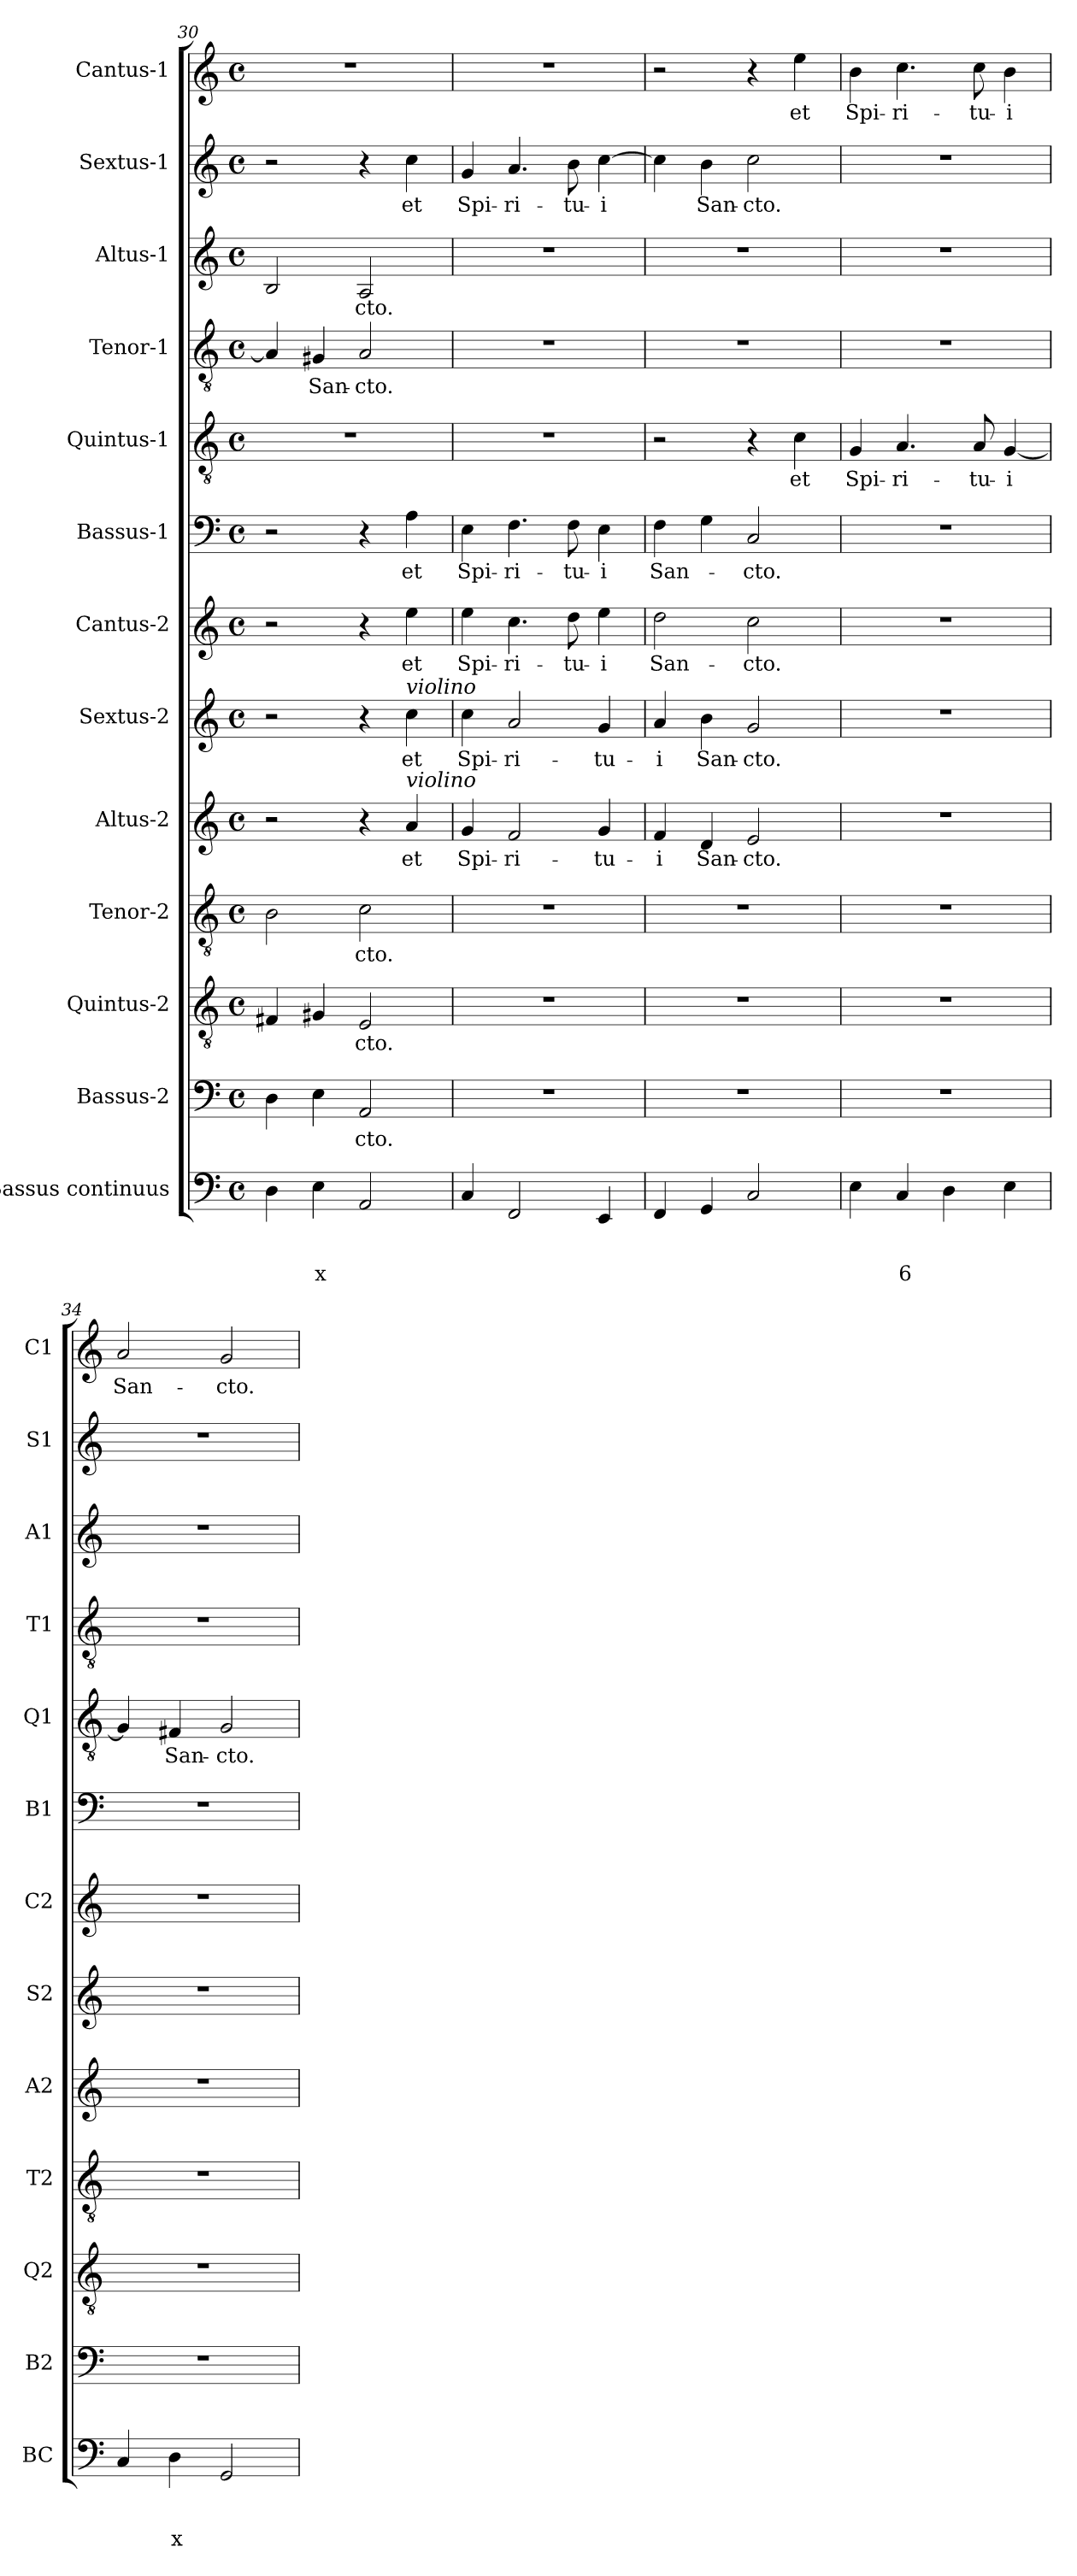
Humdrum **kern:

**kern	**text	**text	**text	**kern	**text	**kern	**text	**kern	**text	**kern	**text	**kern	**text	**kern	**text	**kern	**text	**kern	**text	**kern	**text	**kern	**text	**kern	**text	**kern	**text
*part13	*part13	*part13	*part13	*part12	*part12	*part11	*part11	*part10	*part10	*part9	*part9	*part8	*part8	*part7	*part7	*part6	*part6	*part5	*part5	*part4	*part4	*part3	*part3	*part2	*part2	*part1	*part1
*staff13	*staff13	*staff13	*staff13	*staff12	*staff12	*staff11	*staff11	*staff10	*staff10	*staff9	*staff9	*staff8	*staff8	*staff7	*staff7	*staff6	*staff6	*staff5	*staff5	*staff4	*staff4	*staff3	*staff3	*staff2	*staff2	*staff1	*staff1
*I"Bassus continuus	*	*	*	*I"Bassus-2	*	*I"Quintus-2	*	*I"Tenor-2	*	*I"Altus-2	*	*I"Sextus-2	*	*I"Cantus-2	*	*I"Bassus-1	*	*I"Quintus-1	*	*I"Tenor-1	*	*I"Altus-1	*	*I"Sextus-1	*	*I"Cantus-1	*
*I'BC	*	*	*	*I'B2	*	*I'Q2	*	*I'T2	*	*I'A2	*	*I'S2	*	*I'C2	*	*I'B1	*	*I'Q1	*	*I'T1	*	*I'A1	*	*I'S1	*	*I'C1	*
*clefF4	*	*	*	*clefF4	*	*clefGv2	*	*clefGv2	*	*clefG2	*	*clefG2	*	*clefG2	*	*clefF4	*	*clefGv2	*	*clefGv2	*	*clefG2	*	*clefG2	*	*clefG2	*
*k[]	*	*	*	*k[]	*	*k[]	*	*k[]	*	*k[]	*	*k[]	*	*k[]	*	*k[]	*	*k[]	*	*k[]	*	*k[]	*	*k[]	*	*k[]	*
*C:	*	*	*	*C:	*	*C:	*	*C:	*	*C:	*	*C:	*	*C:	*	*C:	*	*C:	*	*C:	*	*C:	*	*C:	*	*C:	*
*M4/4	*	*	*	*M4/4	*	*M4/4	*	*M4/4	*	*M4/4	*	*M4/4	*	*M4/4	*	*M4/4	*	*M4/4	*	*M4/4	*	*M4/4	*	*M4/4	*	*M4/4	*
*met(c)	*	*	*	*met(c)	*	*met(c)	*	*met(c)	*	*met(c)	*	*met(c)	*	*met(c)	*	*met(c)	*	*met(c)	*	*met(c)	*	*met(c)	*	*met(c)	*	*met(c)	*
=30	=30	=30	=30	=30	=30	=30	=30	=30	=30	=30	=30	=30	=30	=30	=30	=30	=30	=30	=30	=30	=30	=30	=30	=30	=30	=30	=30
4D\	.	.	.	4D\	.	4F#X/	.	2B\	.	2r	.	2r	.	2r	.	2r	.	1r	.	4A/]	.	2B/	.	2r	.	1r	.
!	!	!	!LO:LY:b	!	!	!	!	!	!	!	!	!	!	!	!	!	!	!	!	!	!LO:LY:b	!	!	!	!	!	!
4E\	.	.	x	4E\	.	4G#X/	.	.	.	.	.	.	.	.	.	.	.	.	.	4G#X/	San-	.	.	.	.	.	.
!	!	!	!	!	!LO:LY:b	!	!LO:LY:b	!	!LO:LY:b	!	!	!	!	!	!	!	!	!	!	!	!LO:LY:b	!	!LO:LY:b	!	!	!	!
2AA/	.	.	.	2AA/	-cto.	2E/	-cto.	2c\	-cto.	4r	.	4r	.	4r	.	4r	.	.	.	2A/	-cto.	2A/	-cto.	4r	.	.	.
!	!	!	!	!	!	!	!	!	!	!	!	!LO:TX:a:i:t=violino	!	!	!	!	!	!	!	!	!	!	!	!	!	!	!
!	!	!	!	!	!	!	!	!	!	!LO:TX:a:i:t=violino	!	!	!	!	!	!	!	!	!	!	!	!	!	!	!	!	!
!	!	!	!	!	!	!	!	!	!	!	!LO:LY:b	!	!LO:LY:b	!	!LO:LY:b	!	!LO:LY:b	!	!	!	!	!	!	!	!LO:LY:b	!	!
.	.	.	.	.	.	.	.	.	.	4a/	et	4cc\	et	4ee\	et	4A\	et	.	.	.	.	.	.	4cc\	et	.	.
=31	=31	=31	=31	=31	=31	=31	=31	=31	=31	=31	=31	=31	=31	=31	=31	=31	=31	=31	=31	=31	=31	=31	=31	=31	=31	=31	=31
!	!	!	!	!	!	!	!	!	!	!	!LO:LY:b	!	!LO:LY:b	!	!LO:LY:b	!	!LO:LY:b	!	!	!	!	!	!	!	!LO:LY:b	!	!
4C/	.	.	.	1r	.	1r	.	1r	.	4g/	Spi-	4cc\	Spi-	4ee\	Spi-	4E\	Spi-	1r	.	1r	.	1r	.	4g/	Spi-	1r	.
!	!	!	!	!	!	!	!	!	!	!	!LO:LY:b	!	!LO:LY:b	!	!LO:LY:b	!	!LO:LY:b	!	!	!	!	!	!	!	!LO:LY:b	!	!
2FF/	.	.	.	.	.	.	.	.	.	2f/	-ri-	2a/	-ri-	4.cc\	-ri-	4.F\	-ri-	.	.	.	.	.	.	4.a/	-ri-	.	.
!	!	!	!	!	!	!	!	!	!	!	!	!	!	!	!LO:LY:b	!	!LO:LY:b	!	!	!	!	!	!	!	!LO:LY:b	!	!
.	.	.	.	.	.	.	.	.	.	.	.	.	.	8dd\	-tu-	8F\	-tu-	.	.	.	.	.	.	8b\	-tu-	.	.
!	!	!	!	!	!	!	!	!	!	!	!LO:LY:b	!	!LO:LY:b	!	!LO:LY:b	!	!LO:LY:b	!	!	!	!	!	!	!	!LO:LY:b	!	!
4EE/	.	.	.	.	.	.	.	.	.	4g/	-tu-	4g/	-tu-	4ee\	-i	4E\	-i	.	.	.	.	.	.	[4cc\	-i	.	.
!!LO:PB:g=z
=32	=32	=32	=32	=32	=32	=32	=32	=32	=32	=32	=32	=32	=32	=32	=32	=32	=32	=32	=32	=32	=32	=32	=32	=32	=32	=32	=32
!	!	!	!	!	!	!	!	!	!	!	!LO:LY:b	!	!LO:LY:b	!	!LO:LY:b	!	!LO:LY:b	!	!	!	!	!	!	!	!	!	!
4FF/	.	.	.	1r	.	1r	.	1r	.	4f/	-i	4a/	-i	2dd\	San-	4F\	San-	2r	.	1r	.	1r	.	4cc\]	.	2r	.
!	!	!	!	!	!	!	!	!	!	!	!LO:LY:b	!	!LO:LY:b	!	!	!	!	!	!	!	!	!	!	!	!LO:LY:b	!	!
4GG/	.	.	.	.	.	.	.	.	.	4d/	San-	4b\	San-	.	.	4G\	.	.	.	.	.	.	.	4b\	San-	.	.
!	!	!	!	!	!	!	!	!	!	!	!LO:LY:b	!	!LO:LY:b	!	!LO:LY:b	!	!LO:LY:b	!	!	!	!	!	!	!	!LO:LY:b	!	!
2C/	.	.	.	.	.	.	.	.	.	2e/	-cto.	2g/	-cto.	2cc\	-cto.	2C/	-cto.	4r	.	.	.	.	.	2cc\	-cto.	4r	.
!	!	!	!	!	!	!	!	!	!	!	!	!	!	!	!	!	!	!	!LO:LY:b	!	!	!	!	!	!	!	!LO:LY:b
.	.	.	.	.	.	.	.	.	.	.	.	.	.	.	.	.	.	4c\	et	.	.	.	.	.	.	4ee\	et
=33	=33	=33	=33	=33	=33	=33	=33	=33	=33	=33	=33	=33	=33	=33	=33	=33	=33	=33	=33	=33	=33	=33	=33	=33	=33	=33	=33
!	!	!	!	!	!	!	!	!	!	!	!	!	!	!	!	!	!	!	!LO:LY:b	!	!	!	!	!	!	!	!LO:LY:b
4E\	.	.	.	1r	.	1r	.	1r	.	1r	.	1r	.	1r	.	1r	.	4G/	Spi-	1r	.	1r	.	1r	.	4b\	Spi-
!	!	!	!LO:LY:b	!	!	!	!	!	!	!	!	!	!	!	!	!	!	!	!LO:LY:b	!	!	!	!	!	!	!	!LO:LY:b
4C/	.	.	6	.	.	.	.	.	.	.	.	.	.	.	.	.	.	4.A/	-ri-	.	.	.	.	.	.	4.cc\	-ri-
4D\	.	.	.	.	.	.	.	.	.	.	.	.	.	.	.	.	.	.	.	.	.	.	.	.	.	.	.
!	!	!	!	!	!	!	!	!	!	!	!	!	!	!	!	!	!	!	!LO:LY:b	!	!	!	!	!	!	!	!LO:LY:b
.	.	.	.	.	.	.	.	.	.	.	.	.	.	.	.	.	.	8A/	-tu-	.	.	.	.	.	.	8cc\	-tu-
!	!	!	!	!	!	!	!	!	!	!	!	!	!	!	!	!	!	!	!LO:LY:b	!	!	!	!	!	!	!	!LO:LY:b
4E\	.	.	.	.	.	.	.	.	.	.	.	.	.	.	.	.	.	[4G/	-i	.	.	.	.	.	.	4b\	-i
=34	=34	=34	=34	=34	=34	=34	=34	=34	=34	=34	=34	=34	=34	=34	=34	=34	=34	=34	=34	=34	=34	=34	=34	=34	=34	=34	=34
!	!	!	!	!	!	!	!	!	!	!	!	!	!	!	!	!	!	!	!	!	!	!	!	!	!	!	!LO:LY:b
4C/	.	.	.	1r	.	1r	.	1r	.	1r	.	1r	.	1r	.	1r	.	4G/]	.	1r	.	1r	.	1r	.	2a/	San-
!	!	!	!LO:LY:b	!	!	!	!	!	!	!	!	!	!	!	!	!	!	!	!LO:LY:b	!	!	!	!	!	!	!	!
4D\	.	.	x	.	.	.	.	.	.	.	.	.	.	.	.	.	.	4F#X/	San-	.	.	.	.	.	.	.	.
!	!	!	!	!	!	!	!	!	!	!	!	!	!	!	!	!	!	!	!LO:LY:b	!	!	!	!	!	!	!	!LO:LY:b
2GG/	.	.	.	.	.	.	.	.	.	.	.	.	.	.	.	.	.	2G/	-cto.	.	.	.	.	.	.	2g/	-cto.
=	=	=	=	=	=	=	=	=	=	=	=	=	=	=	=	=	=	=	=	=	=	=	=	=	=	=	=
*-	*-	*-	*-	*-	*-	*-	*-	*-	*-	*-	*-	*-	*-	*-	*-	*-	*-	*-	*-	*-	*-	*-	*-	*-	*-	*-	*-
